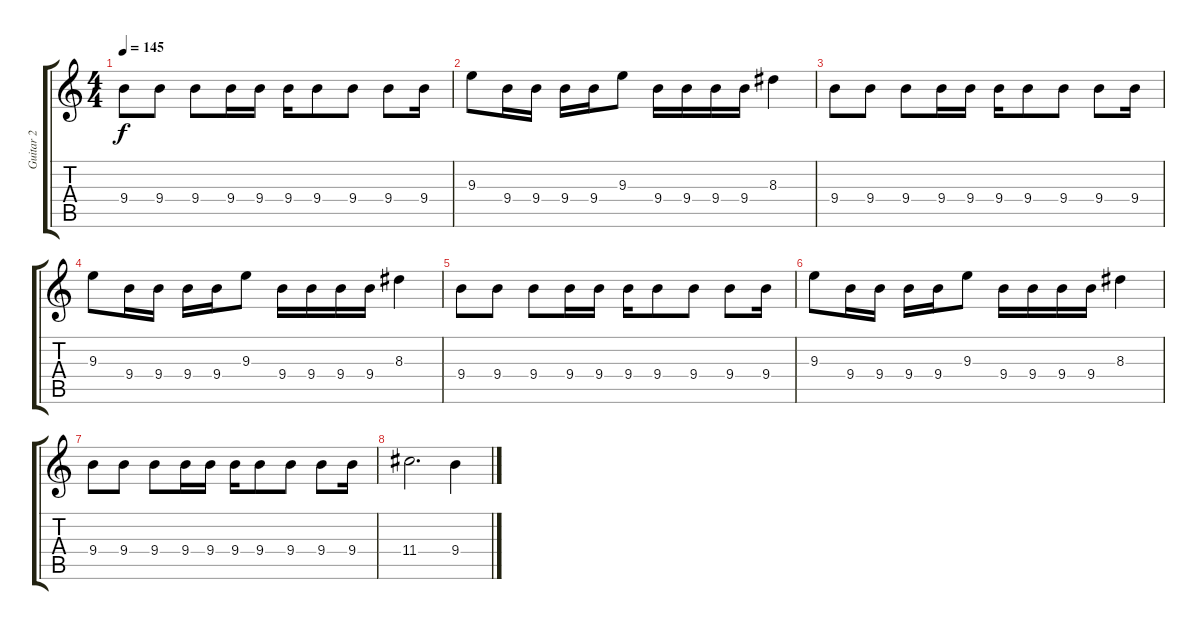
\track ("Guitar 2" "Guitar 2") {instrument overdrivenguitar}
\staff {score tabs}
\tuning (E4 B3 G3 D3 A2 E2) {hide}
\ts (4 4)
\tempo 145
\clef g2
\ks c
9.4.8{dy f volume 14 instrument overdrivenguitar} 9.4.8{volume 14 instrument overdrivenguitar} 9.4.8{volume 14 instrument overdrivenguitar} 9.4.16{volume 14 instrument overdrivenguitar} 9.4.16{volume 14 instrument overdrivenguitar} 9.4.16{volume 14 instrument overdrivenguitar} 9.4.8{volume 14 instrument overdrivenguitar} 9.4.8{volume 14 instrument overdrivenguitar} 9.4.8 9.4.16 |
9.3.8 9.4.16 9.4.16 9.4.16 9.4.16 9.3.8 9.4.16 9.4.16 9.4.16 9.4.16 8.3.4 |
9.4.8{volume 14 instrument overdrivenguitar} 9.4.8{volume 14 instrument overdrivenguitar} 9.4.8{volume 14 instrument overdrivenguitar} 9.4.16{volume 14 instrument overdrivenguitar} 9.4.16{volume 14 instrument overdrivenguitar} 9.4.16{volume 14 instrument overdrivenguitar} 9.4.8{volume 14 instrument overdrivenguitar} 9.4.8{volume 14 instrument overdrivenguitar} 9.4.8 9.4.16 |
9.3.8 9.4.16 9.4.16 9.4.16 9.4.16 9.3.8 9.4.16 9.4.16 9.4.16 9.4.16 8.3.4 |
9.4.8{volume 14 instrument overdrivenguitar} 9.4.8{volume 14 instrument overdrivenguitar} 9.4.8{volume 14 instrument overdrivenguitar} 9.4.16{volume 14 instrument overdrivenguitar} 9.4.16{volume 14 instrument overdrivenguitar} 9.4.16{volume 14 instrument overdrivenguitar} 9.4.8{volume 14 instrument overdrivenguitar} 9.4.8{volume 14 instrument overdrivenguitar} 9.4.8 9.4.16 |
9.3.8 9.4.16 9.4.16 9.4.16 9.4.16 9.3.8 9.4.16 9.4.16 9.4.16 9.4.16 8.3.4 |
9.4.8{volume 14 instrument overdrivenguitar} 9.4.8{volume 14 instrument overdrivenguitar} 9.4.8{volume 14 instrument overdrivenguitar} 9.4.16{volume 14 instrument overdrivenguitar} 9.4.16{volume 14 instrument overdrivenguitar} 9.4.16{volume 14 instrument overdrivenguitar} 9.4.8{volume 14 instrument overdrivenguitar} 9.4.8{volume 14 instrument overdrivenguitar} 9.4.8 9.4.16 |
11.4.2{d} 9.4.4
